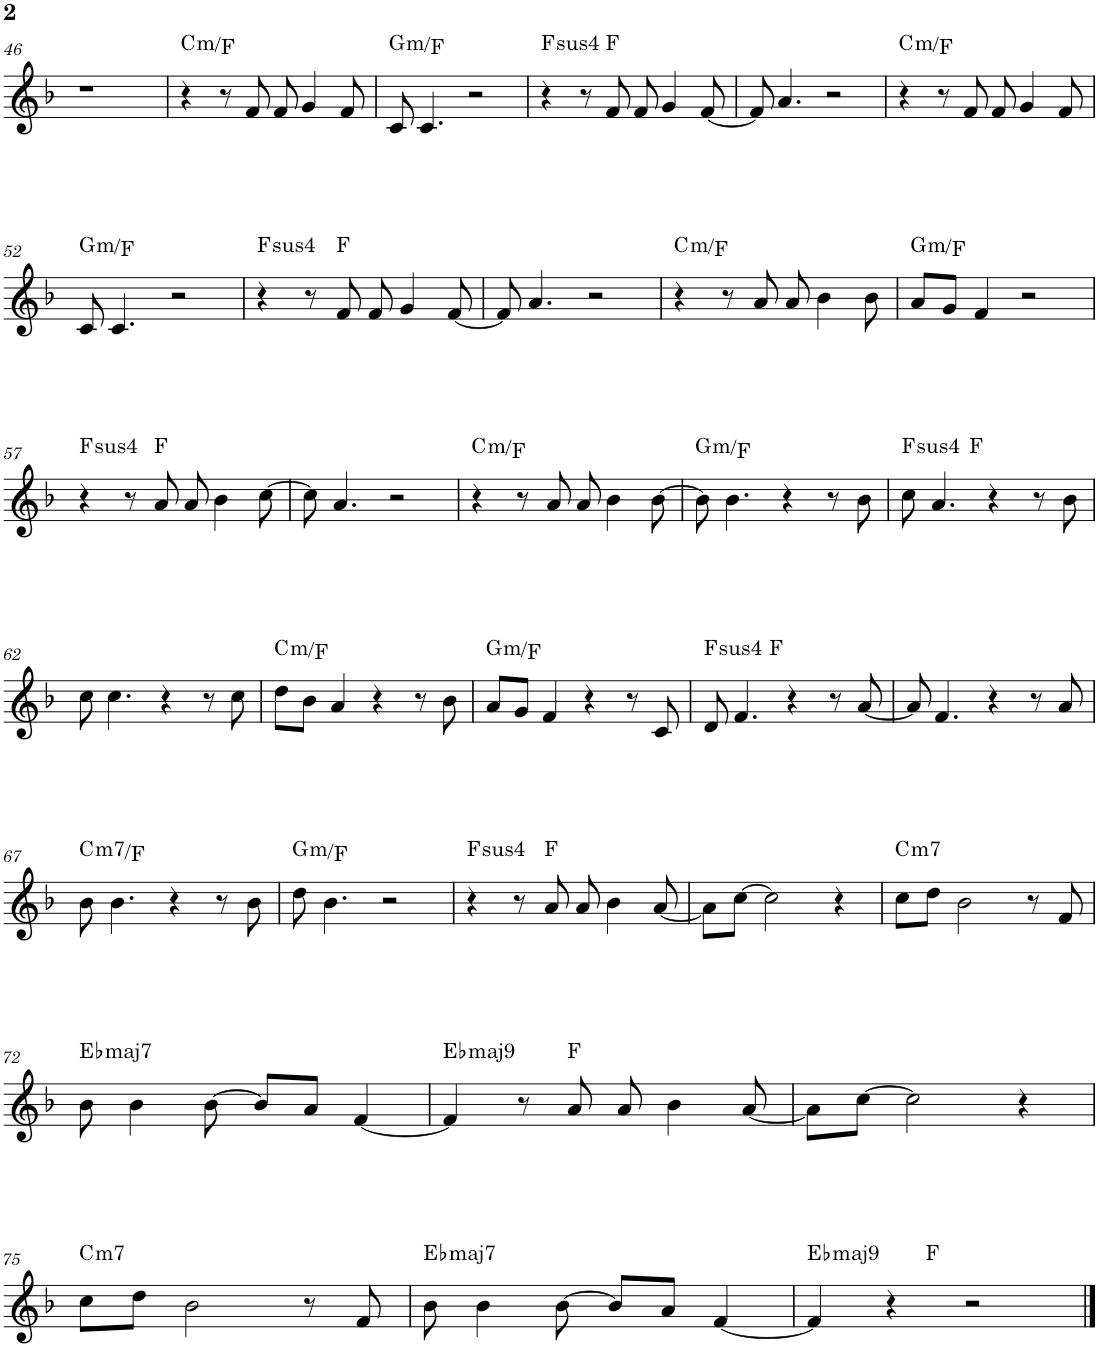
**kern	**harte
*part1	*part1
*staff1	*
*I"P1	*
!!LO:PB:g=z
*clefG2	*
*k[b-]	*
*F:	*
*M4/4	*
=46	=46
1r	.
=47	=47
!	!LO:H:kt=m
4r	C:min/4
8r	.
8f/	.
8f/	.
4g/	.
8f/	.
=48	=48
!	!LO:H:kt=m
8c/	G:min/b7
4.c/	.
2r	.
=49	=49
!	!LO:H:kt=4
4r	F:sus4
8r	.
8f/	F:maj
8f/	.
4g/	.
[<8f/	.
=50	=50
8f/]	.
4.a/	.
2r	.
=51	=51
!	!LO:H:kt=m
4r	C:min/4
8r	.
8f/	.
8f/	.
4g/	.
8f/	.
!!LO:LB:g=z
=52	=52
!	!LO:H:kt=m
8c/	G:min/b7
4.c/	.
2r	.
=53	=53
!	!LO:H:kt=4
4r	F:sus4
8r	.
8f/	F:maj
8f/	.
4g/	.
[<8f/	.
=54	=54
8f/]	.
4.a/	.
2r	.
=55	=55
!	!LO:H:kt=m
4r	C:min/4
8r	.
8a/	.
8a/	.
4b-\	.
8b-\	.
=56	=56
!	!LO:H:kt=m
8a/L	G:min/b7
8g/J	.
4f/	.
2r	.
!!LO:LB:g=z
=57	=57
!	!LO:H:kt=4
4r	F:sus4
8r	.
8a/	F:maj
8a/	.
4b-\	.
[>8cc\	.
=58	=58
8cc\]	.
4.a/	.
2r	.
=59	=59
!	!LO:H:kt=m
4r	C:min/4
8r	.
8a/	.
8a/	.
4b-\	.
[>8b-\	.
=60	=60
!	!LO:H:kt=m
8b-\]	G:min/b7
4.b-\	.
4r	.
8r	.
8b-\	.
=61	=61
!	!LO:H:kt=4
*^	*
8cc\	4.ryy	F:sus4
4.a/	.	.
.	2ryy	F:maj
4r	.	.
8r	.	.
8b-\	8ryy	.
*v	*v	*
!!LO:LB:g=z
=62	=62
8cc\	.
4.cc\	.
4r	.
8r	.
8cc\	.
=63	=63
!	!LO:H:kt=m
8dd\L	C:min/4
8b-\J	.
4a/	.
4r	.
8r	.
8b-\	.
=64	=64
!	!LO:H:kt=m
8a/L	G:min/b7
8g/J	.
4f/	.
4r	.
8r	.
8c/	.
=65	=65
!	!LO:H:kt=4
*^	*
8d/	4.ryy	F:sus4
4.f/	.	.
.	2ryy	F:maj
4r	.	.
8r	.	.
[<8a/	8ryy	.
*v	*v	*
=66	=66
8a/]	.
4.f/	.
4r	.
8r	.
8a/	.
!!LO:LB:g=z
=67	=67
!	!LO:H:kt=m7
8b-\	C:min7/4
4.b-\	.
4r	.
8r	.
8b-\	.
=68	=68
!	!LO:H:kt=m
8dd\	G:min/b7
4.b-\	.
2r	.
=69	=69
!	!LO:H:kt=4
4r	F:sus4
8r	.
8a/	F:maj
8a/	.
4b-\	.
[<8a/	.
=70	=70
8a\L]	.
[>8cc\J	.
2cc\]	.
4r	.
=71	=71
!	!LO:H:kt=m7
8cc\L	C:min7
8dd\J	.
2b-\	.
8r	.
8f/	.
!!LO:LB:g=z
=72	=72
!	!LO:H:kt=maj7
8b-\	Eb:maj7
4b-\	.
[>8b-\	.
8b-/L]	.
8a/J	.
[<4f/	.
=73	=73
!	!LO:H:kt=maj9
4f/]	Eb:maj9
8r	.
8a/	F:maj
8a/	.
4b-\	.
[<8a/	.
=74	=74
8a\L]	.
[>8cc\J	.
2cc\]	.
4r	.
!!LO:LB:g=z
=75	=75
!	!LO:H:kt=m7
8cc\L	C:min7
8dd\J	.
2b-\	.
8r	.
8f/	.
=76	=76
!	!LO:H:kt=maj7
8b-\	Eb:maj7
4b-\	.
[>8b-\	.
8b-/L]	.
8a/J	.
[<4f/	.
=77	=77
!	!LO:H:kt=maj9
*^	*
4f/]	4.ryy	Eb:maj9
4r	.	.
.	2ryy	F:maj
2r	.	.
.	8ryy	.
*v	*v	*
==	==
*-	*-
